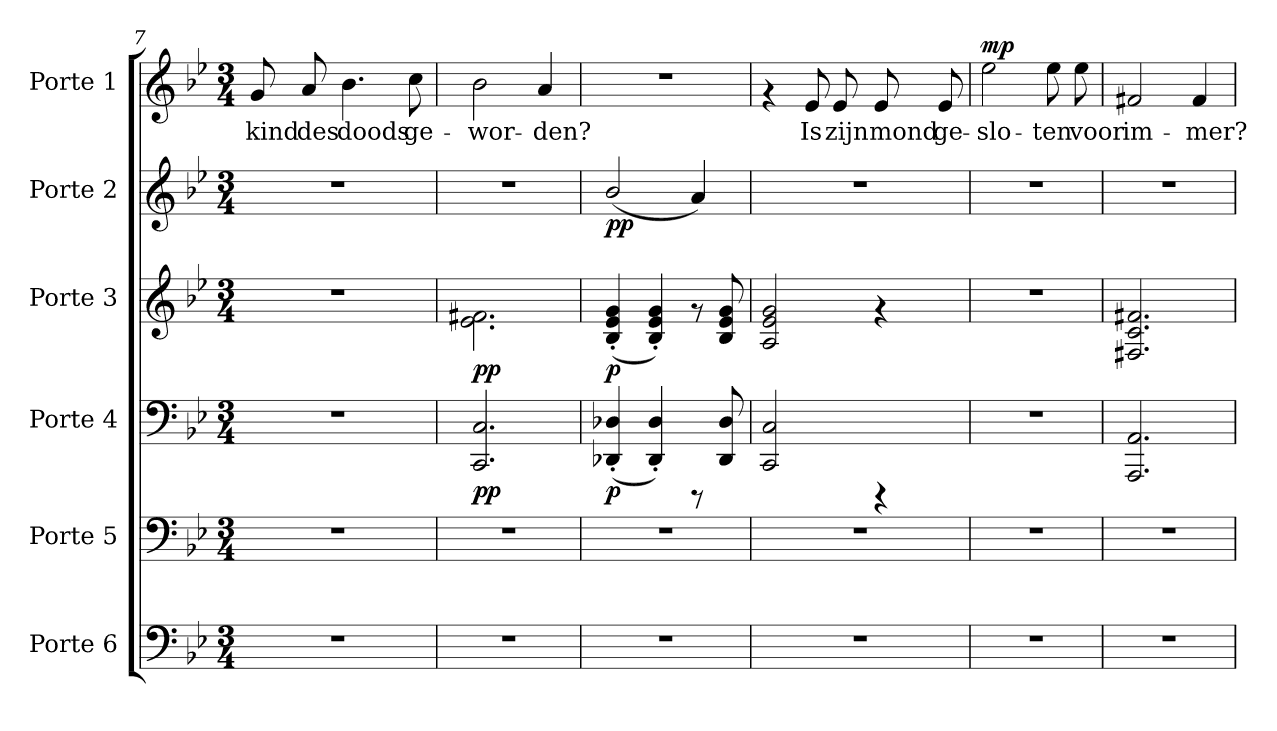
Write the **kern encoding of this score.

**kern	**kern	**kern	**dynam	**kern	**dynam	**kern	**dynam	**kern	**text	**dynam
*part6	*part5	*part4	*part4	*part3	*part3	*part2	*part2	*part1	*part1	*part1
*staff6	*staff5	*staff4	*staff4	*staff3	*staff3	*staff2	*staff2	*staff1	*staff1	*staff1
*I"Porte 6	*I"Porte 5	*I"Porte 4	*	*I"Porte 3	*	*I"Porte 2	*	*I"Porte 1	*	*
*clefF4	*clefF4	*clefF4	*	*clefG2	*	*clefG2	*	*clefG2	*	*
*k[b-e-]	*k[b-e-]	*k[b-e-]	*	*k[b-e-]	*	*k[b-e-]	*	*k[b-e-]	*	*
*B-:	*B-:	*B-:	*	*B-:	*	*B-:	*	*B-:	*	*
*M3/4	*M3/4	*M3/4	*	*M3/4	*	*M3/4	*	*M3/4	*	*
=7	=7	=7	=7	=7	=7	=7	=7	=7	=7	=7
!	!	!	!	!	!	!	!	!	!LO:LY:b:cj	!
2.r	2.r	2.r	.	2.r	.	2.r	.	8g/	kind	.
!	!	!	!	!	!	!	!	!	!LO:LY:b:cj	!
.	.	.	.	.	.	.	.	8a/	des	.
!	!	!	!	!	!	!	!	!	!LO:LY:b:cj	!
.	.	.	.	.	.	.	.	4.b-\	doods	.
!	!	!	!	!	!	!	!	!	!LO:LY:b:cj	!
.	.	.	.	.	.	.	.	8cc\	ge-	.
=8	=8	=8	=8	=8	=8	=8	=8	=8	=8	=8
!	!	!	!LO:DY:b	!	!LO:DY:b	!	!	!	!LO:LY:b:cj	!
2.r	2.r	2.C/ 2.CC/	pp	2.f#X\ 2.e-\	pp	2.r	.	2b-\	-wor-	.
!	!	!	!	!	!	!	!	!	!LO:LY:b:cj	!
.	.	.	.	.	.	.	.	4a/	-den?	.
=9	=9	=9	=9	=9	=9	=9	=9	=9	=9	=9
!	!	!	!LO:DY:b	!	!LO:DY:b	!	!LO:DY:b	!	!	!
2.r	2.r	(<4D-X/'< 4DD-X/'<	p	(<4g/'< 4e-/'< 4B-/'<	p	(<2b-/	pp	2.r	.	.
.	.	4D-/'< 4DD-/'<)	.	4g/'< 4e-/'< 4B-/'<)	.	.	.	.	.	.
.	.	8rCCC	.	8rf	.	4a/)	.	.	.	.
.	.	8D-/ 8DD-/	.	8g/ 8e-/ 8B-/	.	.	.	.	.	.
=10	=10	=10	=10	=10	=10	=10	=10	=10	=10	=10
2.r	2.r	2C/ 2CC/	.	2g/ 2e-/ 2A/	.	2.r	.	4rf	.	.
!	!	!	!	!	!	!	!	!	!LO:LY:b:cj	!
.	.	.	.	.	.	.	.	8e-/	Is	.
!	!	!	!	!	!	!	!	!	!LO:LY:b:cj	!
.	.	.	.	.	.	.	.	8e-/	zijn	.
!	!	!	!	!	!	!	!	!	!LO:LY:b:cj	!
.	.	4rCCC	.	4rf	.	.	.	8e-/	mond	.
!	!	!	!	!	!	!	!	!	!LO:LY:b:cj	!
.	.	.	.	.	.	.	.	8e-/	ge-	.
=11	=11	=11	=11	=11	=11	=11	=11	=11	=11	=11
!	!	!	!	!	!	!	!	!	!LO:LY:b:cj	!LO:DY:b
2.r	2.r	2.r	.	2.r	.	2.r	.	2ee-\	-slo-	mp
!	!	!	!	!	!	!	!	!	!LO:LY:b:cj	!
.	.	.	.	.	.	.	.	8ee-\	-ten	.
!	!	!	!	!	!	!	!	!	!LO:LY:b:cj	!
.	.	.	.	.	.	.	.	8ee-\	voor	.
!!LO:LB:g=z
=12	=12	=12	=12	=12	=12	=12	=12	=12	=12	=12
!	!	!	!	!	!	!	!	!	!LO:LY:b:cj	!
2.r	2.r	2.AA/ 2.AAA/	.	2.f#X/ 2.c/ 2.F#X/	.	2.r	.	2f#X/	im-	.
!	!	!	!	!	!	!	!	!	!LO:LY:b:cj	!
.	.	.	.	.	.	.	.	4f#/	-mer?	.
=	=	=	=	=	=	=	=	=	=	=
*-	*-	*-	*-	*-	*-	*-	*-	*-	*-	*-
